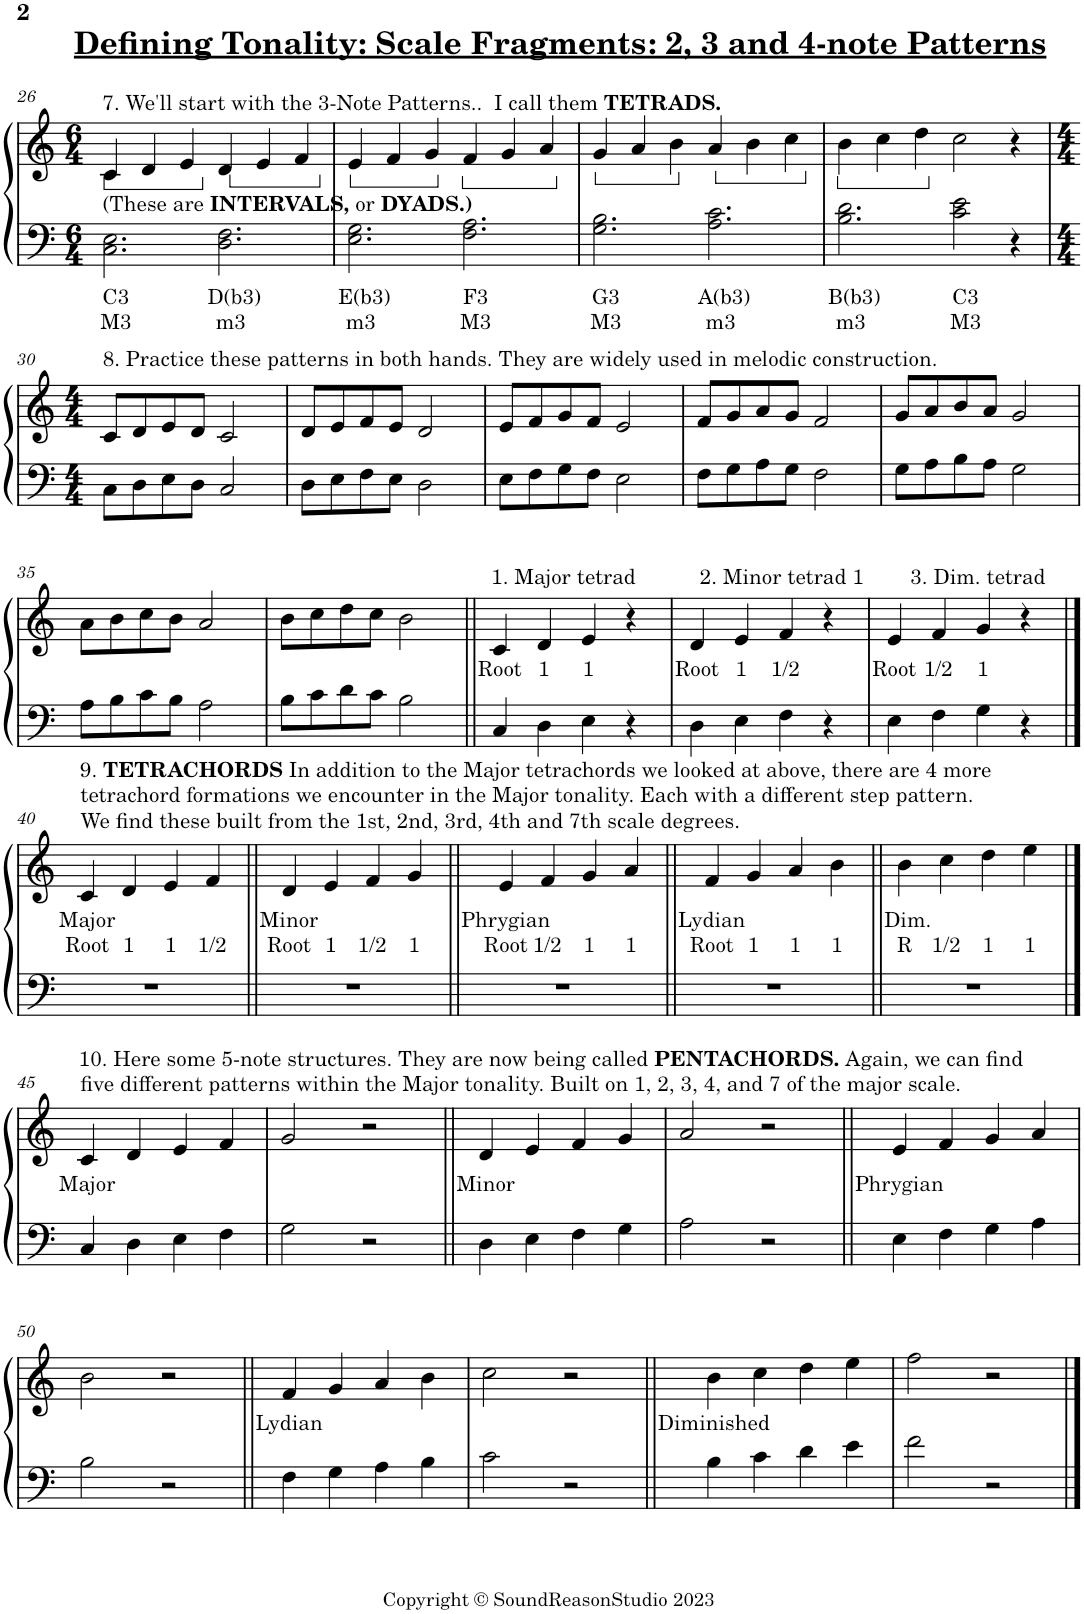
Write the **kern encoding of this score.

**kern	**text	**text	**kern	**text	**text
*part1	*part1	*part1	*part1	*part1	*part1
*staff2	*staff2	*staff2	*staff1	*staff1	*staff1
*I"Piano	*	*	*	*	*
*I'Pno.	*	*	*	*	*
!!LO:PB:g=z
*clefF4	*	*	*clefG2	*	*
*k[]	*	*	*k[]	*	*
*M6/4	*	*	*M6/4	*	*
=26	=26	=26	=26	=26	=26
!	!LO:LY:b	!LO:LY:b	!	!	!
*	*	*	*ped	*	*
!	!	!	!LO:TX:a:t=7. We'll start with the 3-Note Patterns..  I call them	!	!
!	!	!	!LO:TX:a:B:t=TETRADS.	!	!
!LO:TX:a:t=(These are	!	!	!	!	!
!LO:TX:a:B:t=INTERVALS,	!	!	!	!	!
!LO:TX:a:t=or	!	!	!	!	!
!LO:TX:a:B:t=DYADS.)	!	!	!	!	!
2.C\ 2.E\	C3	M3	4c/	.	.
.	.	.	4d/	.	.
.	.	.	4e/	.	.
!	!LO:LY:b	!LO:LY:b	!	!	!
*	*	*	*Xped	*	*
*	*	*	*ped	*	*
2.D\ 2.F\	D(b3)	m3	4d/	.	.
.	.	.	4e/	.	.
.	.	.	4f/	.	.
=27	=27	=27	=27	=27	=27
!	!LO:LY:b	!LO:LY:b	!	!	!
*	*	*	*Xped	*	*
*	*	*	*ped	*	*
2.E\ 2.G\	E(b3)	m3	4e/	.	.
!	!	!	!LO:TX:a:B:t=Defining Tonality&colon; Scale Fragments&colon; 2, 3 and 4-note Patterns	!	!
.	.	.	4f/	.	.
.	.	.	4g/	.	.
!	!LO:LY:b	!LO:LY:b	!	!	!
*	*	*	*Xped	*	*
*	*	*	*ped	*	*
2.F\ 2.A\	F3	M3	4f/	.	.
.	.	.	4g/	.	.
.	.	.	4a/	.	.
=28	=28	=28	=28	=28	=28
!	!LO:LY:b	!LO:LY:b	!	!	!
*	*	*	*Xped	*	*
*	*	*	*ped	*	*
2.G\ 2.B\	G3	M3	4g/	.	.
.	.	.	4a/	.	.
.	.	.	4b\	.	.
!	!LO:LY:b	!LO:LY:b	!	!	!
*	*	*	*Xped	*	*
*	*	*	*ped	*	*
2.A\ 2.c\	A(b3)	m3	4a/	.	.
.	.	.	4b\	.	.
.	.	.	4cc\	.	.
=29	=29	=29	=29	=29	=29
!	!LO:LY:b	!LO:LY:b	!	!	!
*	*	*	*Xped	*	*
*	*	*	*ped	*	*
2.B\ 2.d\	B(b3)	m3	4b\	.	.
.	.	.	4cc\	.	.
.	.	.	4dd\	.	.
!	!LO:LY:b	!LO:LY:b	!	!	!
*	*	*	*Xped	*	*
2c\ 2e\	C3	M3	2cc\	.	.
4r	.	.	4r	.	.
!!LO:LB:g=z
=30	=30	=30	=30	=30	=30
*M4/4	*	*	*M4/4	*	*
!	!	!	!LO:TX:a:t=8. Practice these patterns in both hands. They are widely used in melodic construction.	!	!
8C\L	.	.	8c/L	.	.
8D\	.	.	8d/	.	.
8E\	.	.	8e/	.	.
8D\J	.	.	8d/J	.	.
2C/	.	.	2c/	.	.
=31	=31	=31	=31	=31	=31
8D\L	.	.	8d/L	.	.
8E\	.	.	8e/	.	.
8F\	.	.	8f/	.	.
8E\J	.	.	8e/J	.	.
2D\	.	.	2d/	.	.
=32	=32	=32	=32	=32	=32
8E\L	.	.	8e/L	.	.
8F\	.	.	8f/	.	.
8G\	.	.	8g/	.	.
8F\J	.	.	8f/J	.	.
2E\	.	.	2e/	.	.
=33	=33	=33	=33	=33	=33
8F\L	.	.	8f/L	.	.
8G\	.	.	8g/	.	.
8A\	.	.	8a/	.	.
8G\J	.	.	8g/J	.	.
2F\	.	.	2f/	.	.
=34	=34	=34	=34	=34	=34
8G\L	.	.	8g/L	.	.
8A\	.	.	8a/	.	.
8B\	.	.	8b/	.	.
8A\J	.	.	8a/J	.	.
2G\	.	.	2g/	.	.
!!LO:LB:g=z
=35	=35	=35	=35	=35	=35
8A\L	.	.	8a\L	.	.
8B\	.	.	8b\	.	.
8c\	.	.	8cc\	.	.
8B\J	.	.	8b\J	.	.
2A\	.	.	2a/	.	.
=36	=36	=36	=36	=36	=36
8B\L	.	.	8b\L	.	.
8c\	.	.	8cc\	.	.
8d\	.	.	8dd\	.	.
8c\J	.	.	8cc\J	.	.
2B\	.	.	2b\	.	.
=37||	=37||	=37||	=37||	=37||	=37||
!	!	!	!LO:TX:a:t=1. Major tetrad           2. Minor tetrad 1        3. Dim. tetrad	!	!
!	!	!	!	!LO:LY:b	!
4C/	.	.	4c/	Root	.
!	!	!	!	!LO:LY:b	!
4D\	.	.	4d/	1	.
!	!	!	!	!LO:LY:b	!
4E\	.	.	4e/	1	.
4r	.	.	4r	.	.
=38	=38	=38	=38	=38	=38
!	!	!	!	!LO:LY:b	!
4D\	.	.	4d/	Root	.
!	!	!	!	!LO:LY:b	!
4E\	.	.	4e/	1	.
!	!	!	!	!LO:LY:b	!
4F\	.	.	4f/	1/2	.
4r	.	.	4r	.	.
=39	=39	=39	=39	=39	=39
!	!	!	!	!LO:LY:b	!
4E\	.	.	4e/	Root	.
!	!	!	!	!LO:LY:b	!
4F\	.	.	4f/	1/2	.
!	!	!	!	!LO:LY:b	!
4G\	.	.	4g/	1	.
4r	.	.	4r	.	.
!!LO:LB:g=z
==40	==40	==40	==40	==40	==40
!	!	!	!LO:TX:a:t=9.	!	!
!	!	!	!LO:TX:a:B:t=TETRACHORDS	!	!
!	!	!	!LO:TX:a:t=In addition to the Major tetrachords we looked at above, there are 4 more	!	!
!	!	!	!LO:TX:a:t=tetrachord formations we encounter in the Major tonality. Each with a different step pattern.	!	!
!	!	!	!LO:TX:a:t=We find these built from the 1st, 2nd, 3rd, 4th and 7th scale degrees.	!	!
!	!	!	!	!LO:LY:b	!LO:LY:b
1r	.	.	4c/	Major	Root
!	!	!	!	!	!LO:LY:b
.	.	.	4d/	.	1
!	!	!	!	!	!LO:LY:b
.	.	.	4e/	.	1
!	!	!	!	!	!LO:LY:b
.	.	.	4f/	.	1/2
=41||	=41||	=41||	=41||	=41||	=41||
!	!	!	!	!LO:LY:b	!LO:LY:b
1r	.	.	4d/	Minor	Root
!	!	!	!	!	!LO:LY:b
.	.	.	4e/	.	1
!	!	!	!	!	!LO:LY:b
.	.	.	4f/	.	1/2
!	!	!	!	!	!LO:LY:b
.	.	.	4g/	.	1
=42||	=42||	=42||	=42||	=42||	=42||
!	!	!	!	!LO:LY:b	!LO:LY:b
1r	.	.	4e/	Phrygian	Root
!	!	!	!	!	!LO:LY:b
.	.	.	4f/	.	1/2
!	!	!	!	!	!LO:LY:b
.	.	.	4g/	.	1
!	!	!	!	!	!LO:LY:b
.	.	.	4a/	.	1
=43||	=43||	=43||	=43||	=43||	=43||
!	!	!	!	!LO:LY:b	!LO:LY:b
1r	.	.	4f/	Lydian	Root
!	!	!	!	!	!LO:LY:b
.	.	.	4g/	.	1
!	!	!	!	!	!LO:LY:b
.	.	.	4a/	.	1
!	!	!	!	!	!LO:LY:b
.	.	.	4b\	.	1
=44||	=44||	=44||	=44||	=44||	=44||
!	!	!	!	!LO:LY:b	!LO:LY:b
1r	.	.	4b\	Dim.	R
!	!	!	!	!	!LO:LY:b
.	.	.	4cc\	.	1/2
!	!	!	!	!	!LO:LY:b
.	.	.	4dd\	.	1
!	!	!	!	!	!LO:LY:b
.	.	.	4ee\	.	1
!!LO:LB:g=z
==45	==45	==45	==45	==45	==45
!	!	!	!LO:TX:a:t=10. Here some 5-note structures. They are now being called	!	!
!	!	!	!LO:TX:a:B:t=PENTACHORDS.	!	!
!	!	!	!LO:TX:a:t=Again, we can find	!	!
!	!	!	!LO:TX:a:t=five different patterns within the Major tonality. Built on 1, 2, 3, 4, and 7 of the major scale.	!	!
!	!	!	!	!LO:LY:b	!
4C/	.	.	4c/	Major	.
4D\	.	.	4d/	.	.
4E\	.	.	4e/	.	.
4F\	.	.	4f/	.	.
=46	=46	=46	=46	=46	=46
2G\	.	.	2g/	.	.
2r	.	.	2r	.	.
=47||	=47||	=47||	=47||	=47||	=47||
!	!	!	!	!LO:LY:b	!
4D\	.	.	4d/	Minor	.
4E\	.	.	4e/	.	.
4F\	.	.	4f/	.	.
4G\	.	.	4g/	.	.
=48	=48	=48	=48	=48	=48
2A\	.	.	2a/	.	.
2r	.	.	2r	.	.
=49||	=49||	=49||	=49||	=49||	=49||
!	!	!	!	!LO:LY:b	!
4E\	.	.	4e/	Phrygian	.
4F\	.	.	4f/	.	.
4G\	.	.	4g/	.	.
4A\	.	.	4a/	.	.
!!LO:LB:g=z
=50	=50	=50	=50	=50	=50
2B\	.	.	2b\	.	.
2r	.	.	2r	.	.
=51||	=51||	=51||	=51||	=51||	=51||
!	!	!	!	!LO:LY:b	!
4F\	.	.	4f/	Lydian	.
4G\	.	.	4g/	.	.
4A\	.	.	4a/	.	.
4B\	.	.	4b\	.	.
=52	=52	=52	=52	=52	=52
2c\	.	.	2cc\	.	.
2r	.	.	2r	.	.
=53||	=53||	=53||	=53||	=53||	=53||
!	!	!	!	!LO:LY:b	!
4B\	.	.	4b\	Diminished	.
4c\	.	.	4cc\	.	.
4d\	.	.	4dd\	.	.
4e\	.	.	4ee\	.	.
=54	=54	=54	=54	=54	=54
2f\	.	.	2ff\	.	.
2r	.	.	2r	.	.
==	==	==	==	==	==
*-	*-	*-	*-	*-	*-
